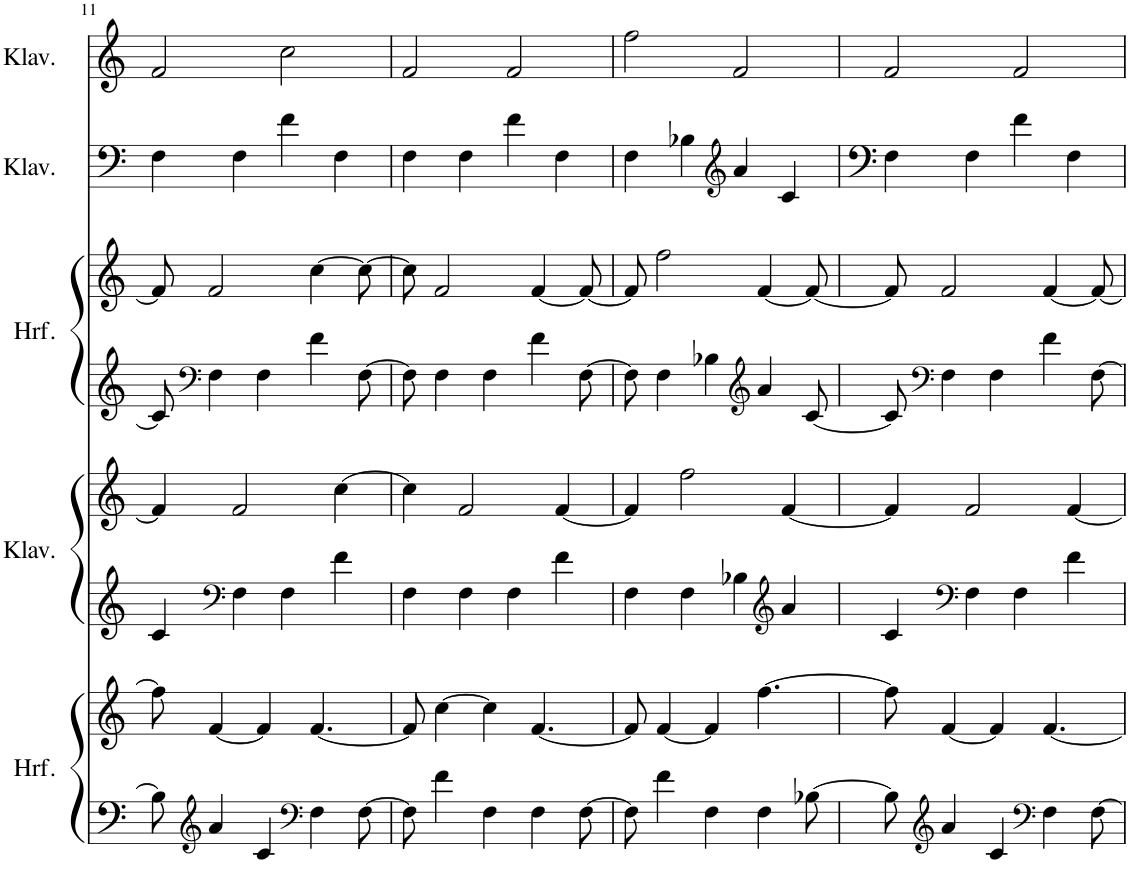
**kern	**kern	**kern	**kern	**kern	**kern	**kern	**kern
*part5	*part5	*part4	*part4	*part3	*part3	*part2	*part1
*staff8	*staff7	*staff6	*staff5	*staff4	*staff3	*staff2	*staff1
*I"Harfe	*	*I"Klavier	*	*I"Harfe	*	*I"Klavier	*I"Klavier
*I'Hrf.	*	*I'Klav.	*	*I'Hrf.	*	*I'Klav.	*I'Klav.
!!LO:PB:g=z
*clefF4	*clefG2	*clefG2	*clefG2	*clefG2	*clefG2	*clefG2	*clefG2
*k[]	*k[]	*k[]	*k[]	*k[]	*k[]	*k[]	*k[]
*M4/4	*M4/4	*M4/4	*M4/4	*M4/4	*M4/4	*M4/4	*M4/4
=11	=11	=11	=11	=11	=11	=11	=11
8B-\]	8ff\]	4c/	4f/]	8c/]	8f/]	4F\	2f/
*clefG2	*	*	*	*clefF4	*	*	*
4a/	[4f/	.	.	4F\	2f/	.	.
*	*	*clefF4	*	*	*	*	*
.	.	4F\	2f/	.	.	4F\	.
4c/	4f/]	.	.	4F\	.	.	.
.	.	4F\	.	.	.	4f\	2cc\
*clefF4	*	*	*	*	*	*	*
4F\	[4.f/	.	.	4f\	[4cc\	.	.
.	.	4f\	[4cc\	.	.	4F\	.
[8F\	.	.	.	[8F\	8cc\_	.	.
=12	=12	=12	=12	=12	=12	=12	=12
8F\]	8f/]	4F\	4cc\]	8F\]	8cc\]	4F\	2f/
4f\	[4cc\	.	.	4F\	2f/	.	.
.	.	4F\	2f/	.	.	4F\	.
4F\	4cc\]	.	.	4F\	.	.	.
.	.	4F\	.	.	.	4f\	2f/
4F\	[4.f/	.	.	4f\	[4f/	.	.
.	.	4f\	[4f/	.	.	4F\	.
[8F\	.	.	.	[8F\	8f/_	.	.
=13	=13	=13	=13	=13	=13	=13	=13
8F\]	8f/]	4F\	4f/]	8F\]	8f/]	4F\	2ff\
4f\	[4f/	.	.	4F\	2ff\	.	.
.	.	4F\	2ff\	.	.	4B-X\	.
4F\	4f/]	.	.	4B-X\	.	.	.
*	*	*	*	*	*	*clefG2	*
.	.	4B-X\	.	.	.	4a/	2f/
*	*	*	*	*clefG2	*	*	*
4F\	[4.ff\	.	.	4a/	[4f/	.	.
*	*	*clefG2	*	*	*	*	*
.	.	4a/	[4f/	.	.	4c/	.
[8B-X\	.	.	.	[8c/	8f/_	.	.
=14	=14	=14	=14	=14	=14	=14	=14
8B-\]	8ff\]	4c/	4f/]	8c/]	8f/]	4F\	2f/
*clefG2	*	*	*	*clefF4	*	*	*
4a/	[4f/	.	.	4F\	2f/	.	.
*	*	*clefF4	*	*	*	*	*
.	.	4F\	2f/	.	.	4F\	.
4c/	4f/]	.	.	4F\	.	.	.
.	.	4F\	.	.	.	4f\	2f/
*clefF4	*	*	*	*	*	*	*
4F\	[4.f/	.	.	4f\	[4f/	.	.
.	.	4f\	[4f/	.	.	4F\	.
[8F\	.	.	.	[8F\	8f/_	.	.
=	=	=	=	=	=	=	=
*-	*-	*-	*-	*-	*-	*-	*-
